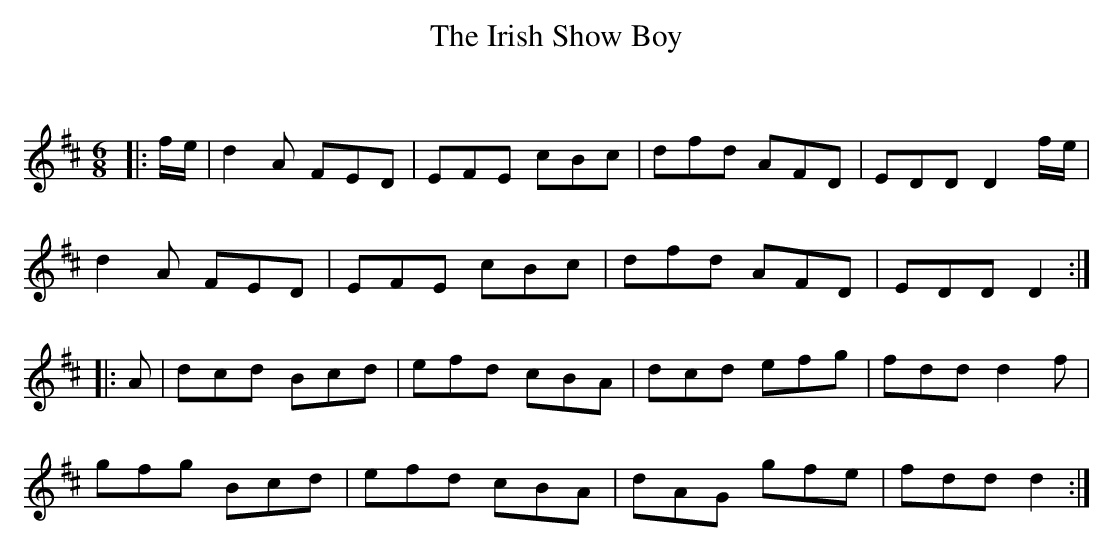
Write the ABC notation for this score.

X:1
T: The Irish Show Boy
C:
Q:180
K:D
M:6/8
L:1/16
|:fe|d4A2 F2E2D2|E2F2E2 c2B2c2|d2f2d2 A2F2D2|E2D2D2 D4fe|
d4A2 F2E2D2|E2F2E2 c2B2c2|d2f2d2 A2F2D2|E2D2D2 D4:|
|:A2|d2c2d2 B2c2d2|e2f2d2 c2B2A2|d2c2d2 e2f2g2|f2d2d2 d4f2|
g2f2g2 B2c2d2|e2f2d2 c2B2A2|d2A2G2 g2f2e2|f2d2d2 d4:|
